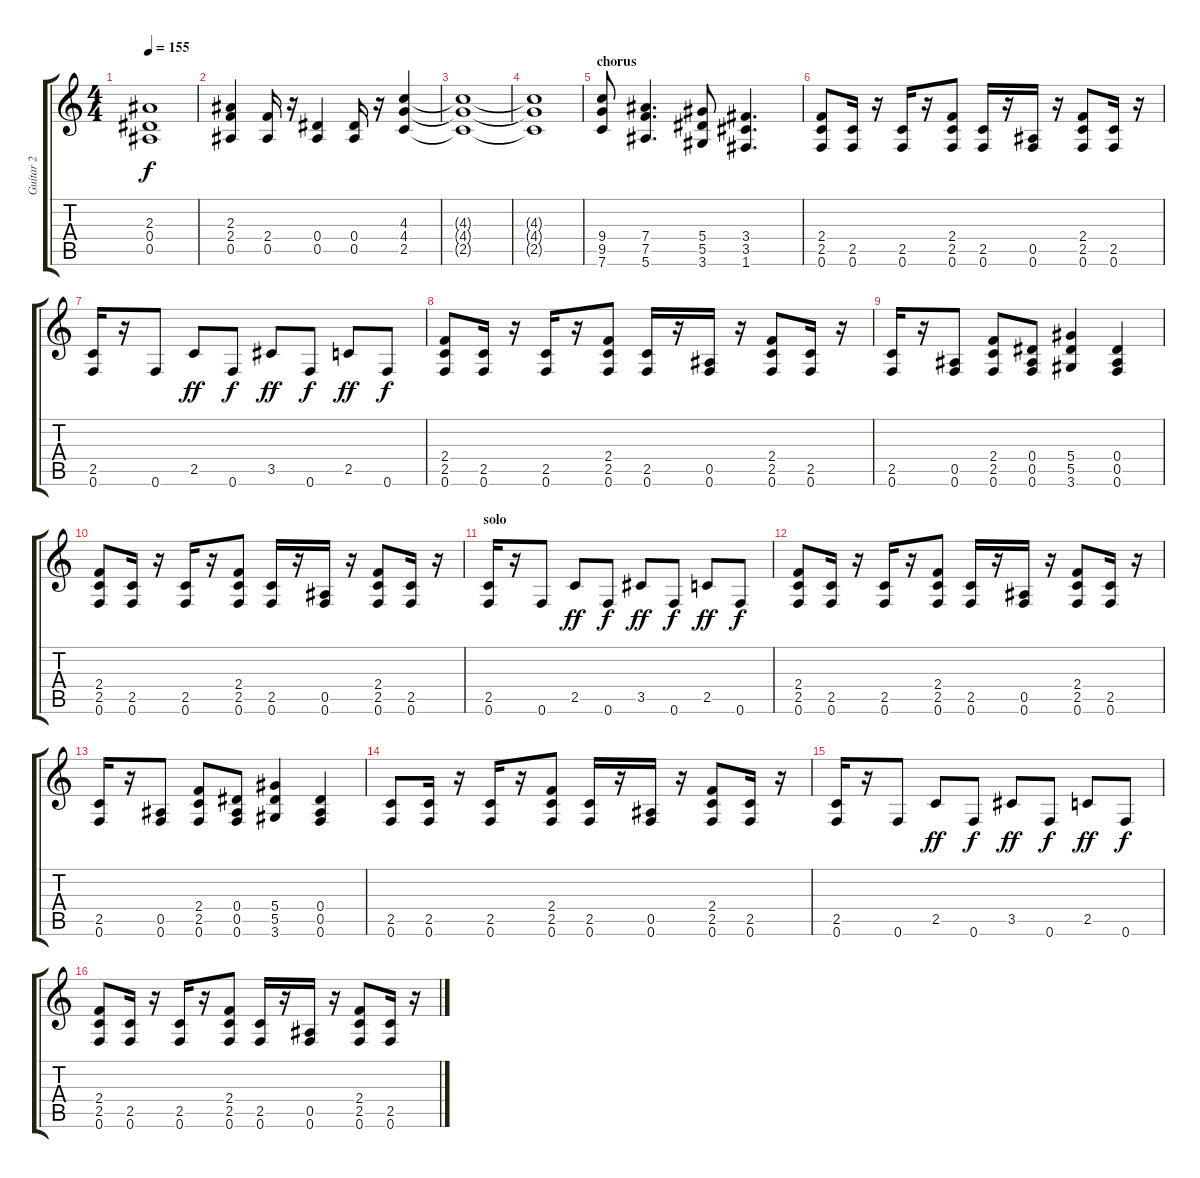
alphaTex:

\track ("Guitar 2" "Guitar 2") {instrument distortionguitar}
\staff {score tabs}
\tuning (F4 C4 Ab3 Eb3 Bb2 F2) {hide}
\ts (4 4)
\tempo 155
\clef g2
\ks c
(2.3{t} 0.4{t} 0.5{t}).1{dy f} |
(2.3 2.4 0.5).4 (2.4 0.5).16 r.16 (0.4 0.5).4 (0.4 0.5).16 r.16 (4.3 4.4 2.5).4 |
(4.3{t} 4.4{t} 2.5{t}).1 |
(4.3{t} 4.4{t} 2.5{t}).1 |
\section ("" "chorus")
(9.4 9.5 7.6).8 (7.4 7.5 5.6).4{d} (5.4 5.5 3.6).8 (3.4 3.5 1.6).4{d} |
(2.4 2.5 0.6).8 (2.5 0.6).16 r.16 (2.5 0.6).16 r.16 (2.4 2.5 0.6).8 (2.5 0.6).16 r.16 (0.5 0.6).16 r.16 (2.4 2.5 0.6).8 (2.5 0.6).16 r.16 |
(2.5 0.6).16 r.16 0.6.8 2.5.8{dy ff} 0.6.8{dy f} 3.5.8{dy ff} 0.6.8{dy f} 2.5.8{dy ff} 0.6.8{dy f} |
(2.4 2.5 0.6).8 (2.5 0.6).16 r.16 (2.5 0.6).16 r.16 (2.4 2.5 0.6).8 (2.5 0.6).16 r.16 (0.5 0.6).16 r.16 (2.4 2.5 0.6).8 (2.5 0.6).16 r.16 |
(2.5 0.6).16 r.16 (0.5 0.6).8 (2.4 2.5 0.6).8 (0.4 0.5 0.6).8 (5.4 5.5 3.6).4 (0.4 0.5 0.6).4 |
(2.4 2.5 0.6).8 (2.5 0.6).16 r.16 (2.5 0.6).16 r.16 (2.4 2.5 0.6).8 (2.5 0.6).16 r.16 (0.5 0.6).16 r.16 (2.4 2.5 0.6).8 (2.5 0.6).16 r.16 |
\section ("" "solo")
(2.5 0.6).16 r.16 0.6.8 2.5.8{dy ff} 0.6.8{dy f} 3.5.8{dy ff} 0.6.8{dy f} 2.5.8{dy ff} 0.6.8{dy f} |
(2.4 2.5 0.6).8 (2.5 0.6).16 r.16 (2.5 0.6).16 r.16 (2.4 2.5 0.6).8 (2.5 0.6).16 r.16 (0.5 0.6).16 r.16 (2.4 2.5 0.6).8 (2.5 0.6).16 r.16 |
(2.5 0.6).16 r.16 (0.5 0.6).8 (2.4 2.5 0.6).8 (0.4 0.5 0.6).8 (5.4 5.5 3.6).4 (0.4 0.5 0.6).4 |
\section ("" "")
(2.5 0.6).8 (2.5 0.6).16 r.16 (2.5 0.6).16 r.16 (2.4 2.5 0.6).8 (2.5 0.6).16 r.16 (0.5 0.6).16 r.16 (2.4 2.5 0.6).8 (2.5 0.6).16 r.16 |
(2.5 0.6).16 r.16 0.6.8 2.5.8{dy ff} 0.6.8{dy f} 3.5.8{dy ff} 0.6.8{dy f} 2.5.8{dy ff} 0.6.8{dy f} |
(2.4 2.5 0.6).8 (2.5 0.6).16 r.16 (2.5 0.6).16 r.16 (2.4 2.5 0.6).8 (2.5 0.6).16 r.16 (0.5 0.6).16 r.16 (2.4 2.5 0.6).8 (2.5 0.6).16 r.16
